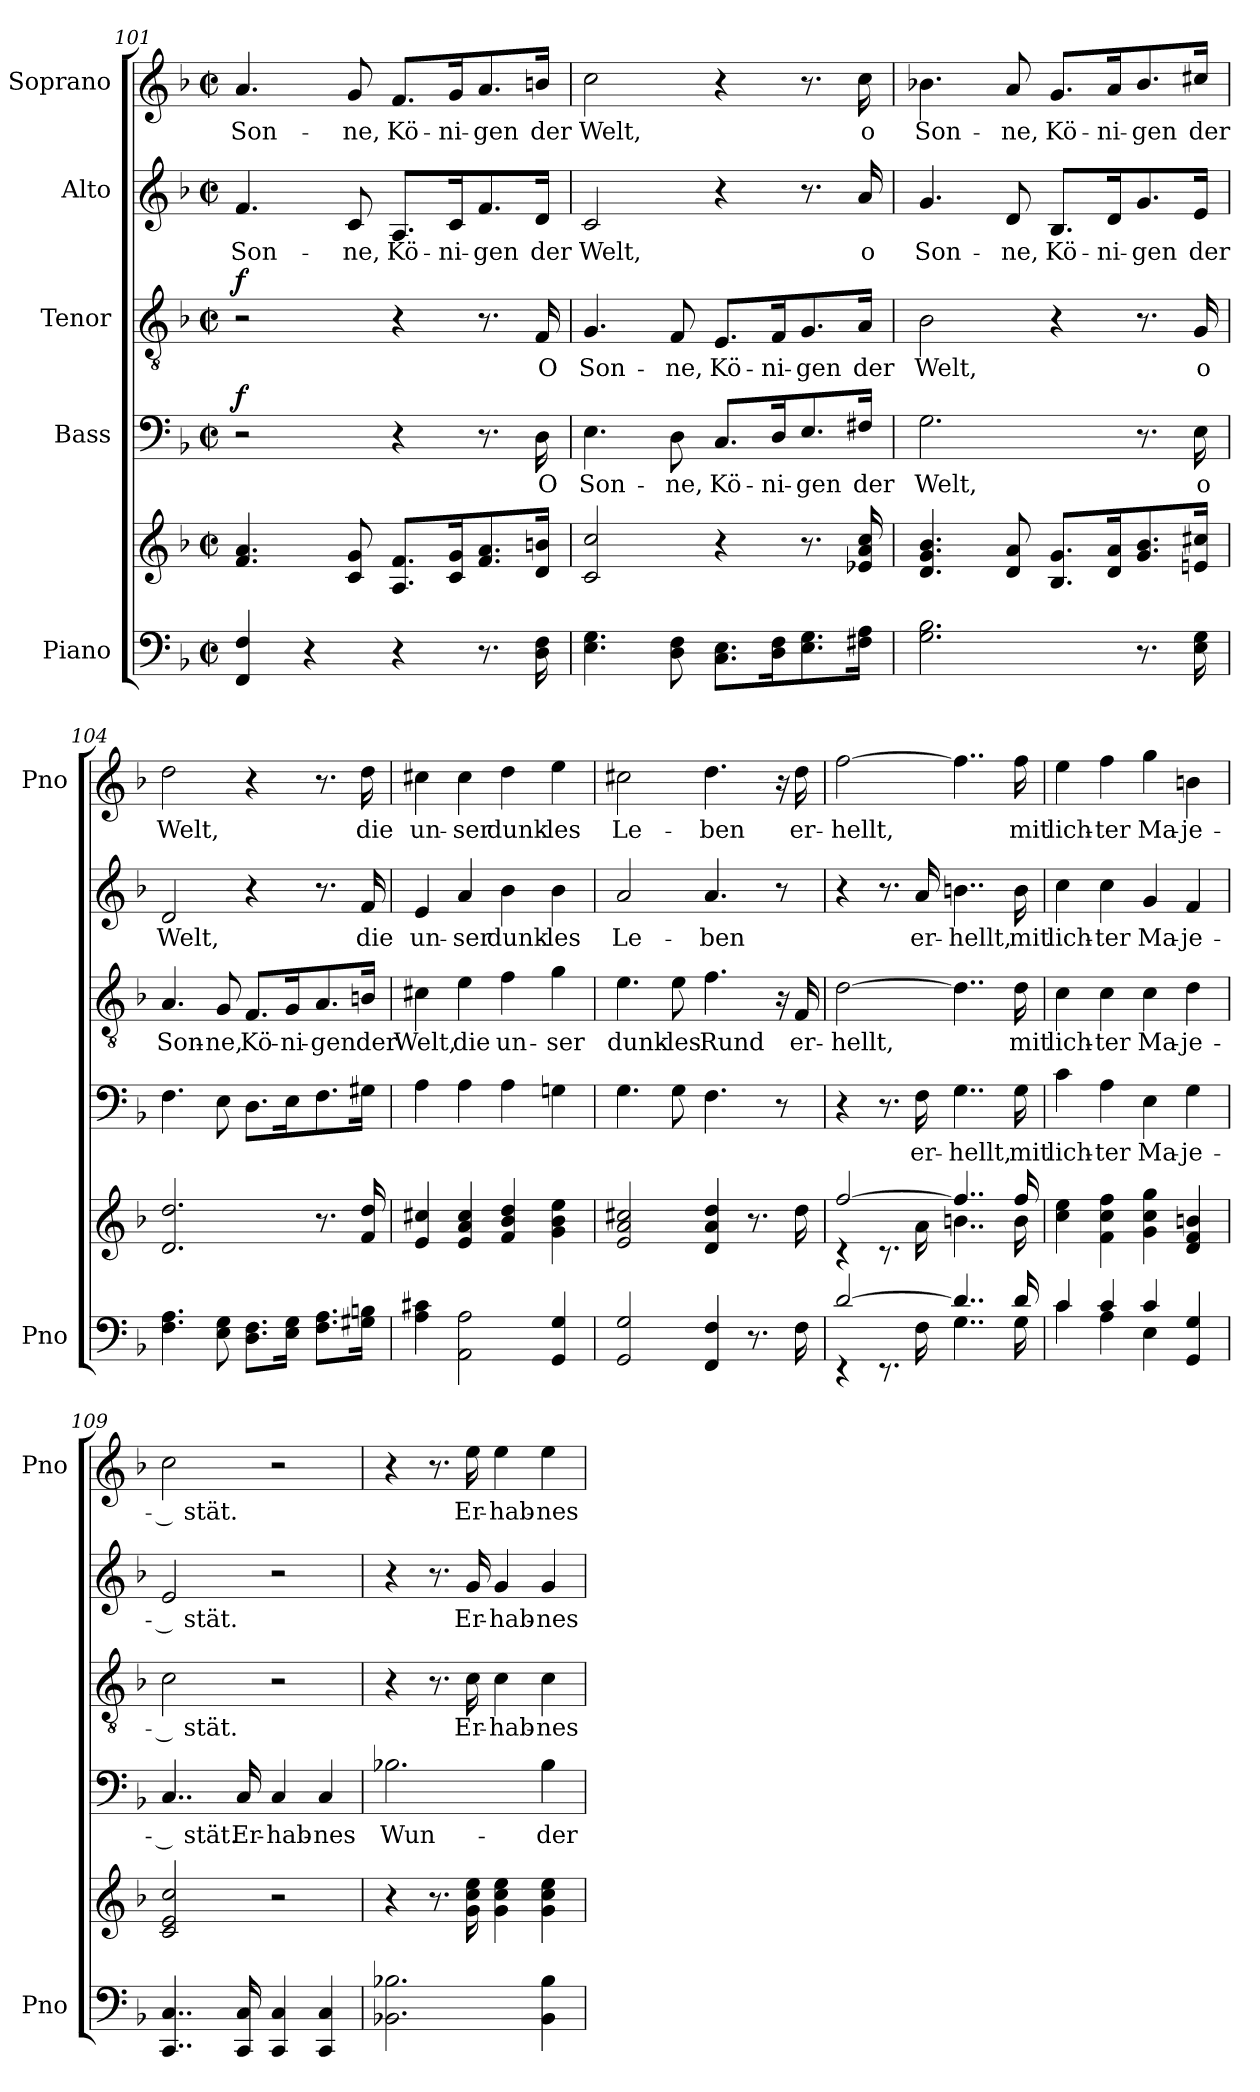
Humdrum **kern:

**kern	**kern	**kern	**text	**dynam	**kern	**text	**dynam	**kern	**text	**kern	**text
*part5	*part5	*part4	*part4	*part4	*part3	*part3	*part3	*part2	*part2	*part1	*part1
*staff6	*staff5	*staff4	*staff4	*staff4	*staff3	*staff3	*staff3	*staff2	*staff2	*staff1	*staff1
*I"Piano	*	*I"Bass	*	*	*I"Tenor	*	*	*I"Alto	*	*I"Soprano	*
*I'Pno	*	*	*	*	*	*	*	*	*	*I'Pno	*
*clefF4	*clefG2	*clefF4	*	*	*clefGv2	*	*	*clefG2	*	*clefG2	*
*k[b-]	*k[b-]	*k[b-]	*	*	*k[b-]	*	*	*k[b-]	*	*k[b-]	*
*F:	*F:	*F:	*	*	*F:	*	*	*F:	*	*F:	*
*M2/2	*M2/2	*M2/2	*	*	*M2/2	*	*	*M2/2	*	*M2/2	*
*met(c|)	*met(c|)	*met(c|)	*	*	*met(c|)	*	*	*met(c|)	*	*met(c|)	*
=101	=101	=101	=101	=101	=101	=101	=101	=101	=101	=101	=101
!	!	!	!	!LO:DY:b	!	!	!LO:DY:b	!	!LO:LY:b	!	!LO:LY:b
4FF/ 4F/	4.f/ 4.a/	2r	.	f	2r	.	f	4.f/	Son-	4.a/	Son-
4r	.	.	.	.	.	.	.	.	.	.	.
!	!	!	!	!	!	!	!	!	!LO:LY:b	!	!LO:LY:b
.	8c/ 8g/	.	.	.	.	.	.	8c/	-ne,	8g/	-ne,
!	!	!	!	!	!	!	!	!	!LO:LY:b	!	!LO:LY:b
4r	8.A/ 8.f/L	4r	.	.	4r	.	.	8.A/L	Kö-	8.f/L	Kö-
!	!	!	!	!	!	!	!	!	!LO:LY:b	!	!LO:LY:b
.	16c/ 16g/K	.	.	.	.	.	.	16c/K	-ni-	16g/K	-ni-
!	!	!	!	!	!	!	!	!	!LO:LY:b	!	!LO:LY:b
8.r	8.f/ 8.a/	8.r	.	.	8.r	.	.	8.f/	-gen	8.a/	-gen
!	!	!	!LO:LY:b	!	!	!LO:LY:b	!	!	!LO:LY:b	!	!LO:LY:b
16D\ 16F\	16d/ 16bn/Jk	16D\	O	.	16F/	O	.	16d/Jk	der	16bn/Jk	der
=102	=102	=102	=102	=102	=102	=102	=102	=102	=102	=102	=102
!	!	!	!LO:LY:b	!	!	!LO:LY:b	!	!	!LO:LY:b	!	!LO:LY:b
4.E\ 4.G\	2c/ 2cc/	4.E\	Son-	.	4.G/	Son-	.	2c/	Welt,	2cc\	Welt,
!	!	!	!LO:LY:b	!	!	!LO:LY:b	!	!	!	!	!
8D\ 8F\	.	8D\	-ne,	.	8F/	-ne,	.	.	.	.	.
!	!	!	!LO:LY:b	!	!	!LO:LY:b	!	!	!	!	!
8.C\ 8.E\L	4r	8.C/L	Kö-	.	8.E/L	Kö-	.	4r	.	4r	.
!	!	!	!LO:LY:b	!	!	!LO:LY:b	!	!	!	!	!
16D\ 16F\K	.	16D/K	-ni-	.	16F/K	-ni-	.	.	.	.	.
!	!	!	!LO:LY:b	!	!	!LO:LY:b	!	!	!	!	!
8.E\ 8.G\	8.r	8.E/	-gen	.	8.G/	-gen	.	8.r	.	8.r	.
!	!	!	!LO:LY:b	!	!	!LO:LY:b	!	!	!LO:LY:b	!	!LO:LY:b
16F#X\ 16A\Jk	16e-X/ 16a/ 16cc/	16F#X/Jk	der	.	16A/Jk	der	.	16a/	o	16cc\	o
=103	=103	=103	=103	=103	=103	=103	=103	=103	=103	=103	=103
!	!	!	!LO:LY:b	!	!	!LO:LY:b	!	!	!LO:LY:b	!	!LO:LY:b
2.G\ 2.B-\	4.d/ 4.g/ 4.b-/	2.G\	Welt,	.	2B-\	Welt,	.	4.g/	Son-	4.b-X\	Son-
!	!	!	!	!	!	!	!	!	!LO:LY:b	!	!LO:LY:b
.	8d/ 8a/	.	.	.	.	.	.	8d/	-ne,	8a/	-ne,
!	!	!	!	!	!	!	!	!	!LO:LY:b	!	!LO:LY:b
.	8.B-/ 8.g/L	.	.	.	4r	.	.	8.B-/L	Kö-	8.g/L	Kö-
!	!	!	!	!	!	!	!	!	!LO:LY:b	!	!LO:LY:b
.	16d/ 16a/K	.	.	.	.	.	.	16d/K	-ni-	16a/K	-ni-
!	!	!	!	!	!	!	!	!	!LO:LY:b	!	!LO:LY:b
8.r	8.g/ 8.b-/	8.r	.	.	8.r	.	.	8.g/	-gen	8.b-/	-gen
!	!	!	!LO:LY:b	!	!	!LO:LY:b	!	!	!LO:LY:b	!	!LO:LY:b
16E\ 16G\	16en/ 16cc#X/Jk	16E\	o	.	16G/	o	.	16e/Jk	der	16cc#X/Jk	der
!!LO:PB:g=z
=104	=104	=104	=104	=104	=104	=104	=104	=104	=104	=104	=104
!	!	!	!	!	!	!LO:LY:b	!	!	!LO:LY:b	!	!LO:LY:b
4.F\ 4.A\	2.d/ 2.dd/	4.F\	.	.	4.A/	Son-	.	2d/	Welt,	2dd\	Welt,
!	!	!	!	!	!	!LO:LY:b	!	!	!	!	!
8E\ 8G\	.	8E\	.	.	8G/	-ne,	.	.	.	.	.
!	!	!	!	!	!	!LO:LY:b	!	!	!	!	!
8.D\ 8.F\L	.	8.D\L	.	.	8.F/L	Kö-	.	4r	.	4r	.
!	!	!	!	!	!	!LO:LY:b	!	!	!	!	!
16E\ 16G\Jk	.	16E\K	.	.	16G/K	-ni-	.	.	.	.	.
!	!	!	!	!	!	!LO:LY:b	!	!	!	!	!
8.F\ 8.A\L	8.r	8.F\	.	.	8.A/	-gen	.	8.r	.	8.r	.
!	!	!	!	!	!	!LO:LY:b	!	!	!LO:LY:b	!	!LO:LY:b
16G#X\ 16Bn\Jk	16f/ 16dd/	16G#X\Jk	.	.	16Bn/Jk	der	.	16f/	die	16dd\	die
=105	=105	=105	=105	=105	=105	=105	=105	=105	=105	=105	=105
!	!	!	!	!	!	!LO:LY:b	!	!	!LO:LY:b	!	!LO:LY:b
4A\ 4c#X\	4e/ 4cc#X/	4A\	.	.	4c#X\	Welt,	.	4e/	un-	4cc#X\	un-
!	!	!	!	!	!	!LO:LY:b	!	!	!LO:LY:b	!	!LO:LY:b
2AA\ 2A\	4e/ 4a/ 4cc#/	4A\	.	.	4e\	die	.	4a/	-ser	4cc#\	-ser
!	!	!	!	!	!	!LO:LY:b	!	!	!LO:LY:b	!	!LO:LY:b
.	4f/ 4b-/ 4dd/	4A\	.	.	4f\	un-	.	4b-\	dunk-	4dd\	dunk-
!	!	!	!	!	!	!LO:LY:b	!	!	!LO:LY:b	!	!LO:LY:b
4GG/ 4G/	4g\ 4b-\ 4ee\	4Gn\	.	.	4g\	-ser	.	4b-\	-les	4ee\	-les
=106	=106	=106	=106	=106	=106	=106	=106	=106	=106	=106	=106
!	!	!	!	!	!	!LO:LY:b	!	!	!LO:LY:b	!	!LO:LY:b
2GG/ 2G/	2e/ 2a/ 2cc#X/	4.G\	.	.	4.e\	dunk-	.	2a/	Le-	2cc#X\	Le-
!	!	!	!	!	!	!LO:LY:b	!	!	!	!	!
.	.	8G\	.	.	8e\	-les	.	.	.	.	.
!	!	!	!	!	!	!LO:LY:b	!	!	!LO:LY:b	!	!LO:LY:b
4FF/ 4F/	4d/ 4a/ 4dd/	4.F\	.	.	4.f\	Rund	.	4.a/	-ben	4.dd\	-ben
8.r	8.r	.	.	.	.	.	.	.	.	.	.
.	.	8r	.	.	16r	.	.	8r	.	16r	.
!	!	!	!	!	!	!LO:LY:b	!	!	!	!	!LO:LY:b
16F\	16dd\	.	.	.	16F/	er-	.	.	.	16dd\	er-
=107	=107	=107	=107	=107	=107	=107	=107	=107	=107	=107	=107
*^	*^	*	*	*	*	*	*	*	*	*	*
!	!	!	!	!	!	!	!	!LO:LY:b	!	!	!	!	!LO:LY:b
[2d/	4rEE	[2ff/	4rc	4r	.	.	[2d\	-hellt,	.	4r	.	[2ff\	-hellt,
.	8.rEE	.	8.rc	8.r	.	.	.	.	.	8.r	.	.	.
!	!	!	!	!	!LO:LY:b	!	!	!	!	!	!LO:LY:b	!	!
.	16F\	.	16a\	16F\	er-	.	.	.	.	16a/	er-	.	.
!	!	!	!	!	!LO:LY:b	!	!	!	!	!	!LO:LY:b	!	!
4..d/]	4..G\	4..ff/]	4..bn\	4..G\	-hellt,	.	4..d\]	.	.	4..bn\	-hellt,	4..ff\]	.
!	!	!	!	!	!LO:LY:b	!	!	!LO:LY:b	!	!	!LO:LY:b	!	!LO:LY:b
16d/	16G\	16ff/	16b\	16G\	mit	.	16d\	mit	.	16b\	mit	16ff\	mit
=108	=108	=108	=108	=108	=108	=108	=108	=108	=108	=108	=108	=108	=108
!	!	!	!	!	!LO:LY:b	!	!	!LO:LY:b	!	!	!LO:LY:b	!	!LO:LY:b
*	*	*v	*v	*	*	*	*	*	*	*	*	*	*
4c/	4c\	4cc\ 4ee\	4c\	lich-	.	4c\	lich-	.	4cc\	lich-	4ee\	lich-
!	!	!	!	!LO:LY:b	!	!	!LO:LY:b	!	!	!LO:LY:b	!	!LO:LY:b
4c/	4A\	4f\ 4cc\ 4ff\	4A\	-ter	.	4c\	-ter	.	4cc\	-ter	4ff\	-ter
!	!	!	!	!LO:LY:b	!	!	!LO:LY:b	!	!	!LO:LY:b	!	!LO:LY:b
4c/	4E\	4g\ 4cc\ 4gg\	4E\	Ma-	.	4c\	Ma-	.	4g/	Ma-	4gg\	Ma-
!	!	!	!	!LO:LY:b	!	!	!LO:LY:b	!	!	!LO:LY:b	!	!LO:LY:b
4GG/ 4G/	4ryy	4d/ 4f/ 4bn/	4G\	-je-	.	4d\	-je-	.	4f/	-je-	4bn\	-je-
!!LO:LB:g=z
=109	=109	=109	=109	=109	=109	=109	=109	=109	=109	=109	=109	=109
!	!	!	!	!LO:LY:b	!	!	!LO:LY:b	!	!	!LO:LY:b	!	!LO:LY:b
*v	*v	*	*	*	*	*	*	*	*	*	*	*
4..CC/ 4..C/	2c/ 2e/ 2cc/	4..C/	­ stät.	.	2c\	­ stät.	.	2e/	­ stät.	2cc\	­ stät.
!	!	!	!LO:LY:b	!	!	!	!	!	!	!	!
16CC/ 16C/	.	16C/	Er-	.	.	.	.	.	.	.	.
!	!	!	!LO:LY:b	!	!	!	!	!	!	!	!
4CC/ 4C/	2r	4C/	-hab-	.	2r	.	.	2r	.	2r	.
!	!	!	!LO:LY:b	!	!	!	!	!	!	!	!
4CC/ 4C/	.	4C/	-nes	.	.	.	.	.	.	.	.
=110	=110	=110	=110	=110	=110	=110	=110	=110	=110	=110	=110
!	!	!	!LO:LY:b	!	!	!	!	!	!	!	!
2.BB-X\ 2.B-X\	4r	2.B-X\	Wun-	.	4r	.	.	4r	.	4r	.
.	8.r	.	.	.	8.r	.	.	8.r	.	8.r	.
!	!	!	!	!	!	!LO:LY:b	!	!	!LO:LY:b	!	!LO:LY:b
.	16g\ 16cc\ 16ee\	.	.	.	16c\	Er-	.	16g/	Er-	16ee\	Er-
!	!	!	!	!	!	!LO:LY:b	!	!	!LO:LY:b	!	!LO:LY:b
.	4g\ 4cc\ 4ee\	.	.	.	4c\	-hab-	.	4g/	-hab-	4ee\	-hab-
!	!	!	!LO:LY:b	!	!	!LO:LY:b	!	!	!LO:LY:b	!	!LO:LY:b
4BB-\ 4B-\	4g\ 4cc\ 4ee\	4B-\	-der	.	4c\	-nes	.	4g/	-nes	4ee\	-nes
=	=	=	=	=	=	=	=	=	=	=	=
*-	*-	*-	*-	*-	*-	*-	*-	*-	*-	*-	*-
